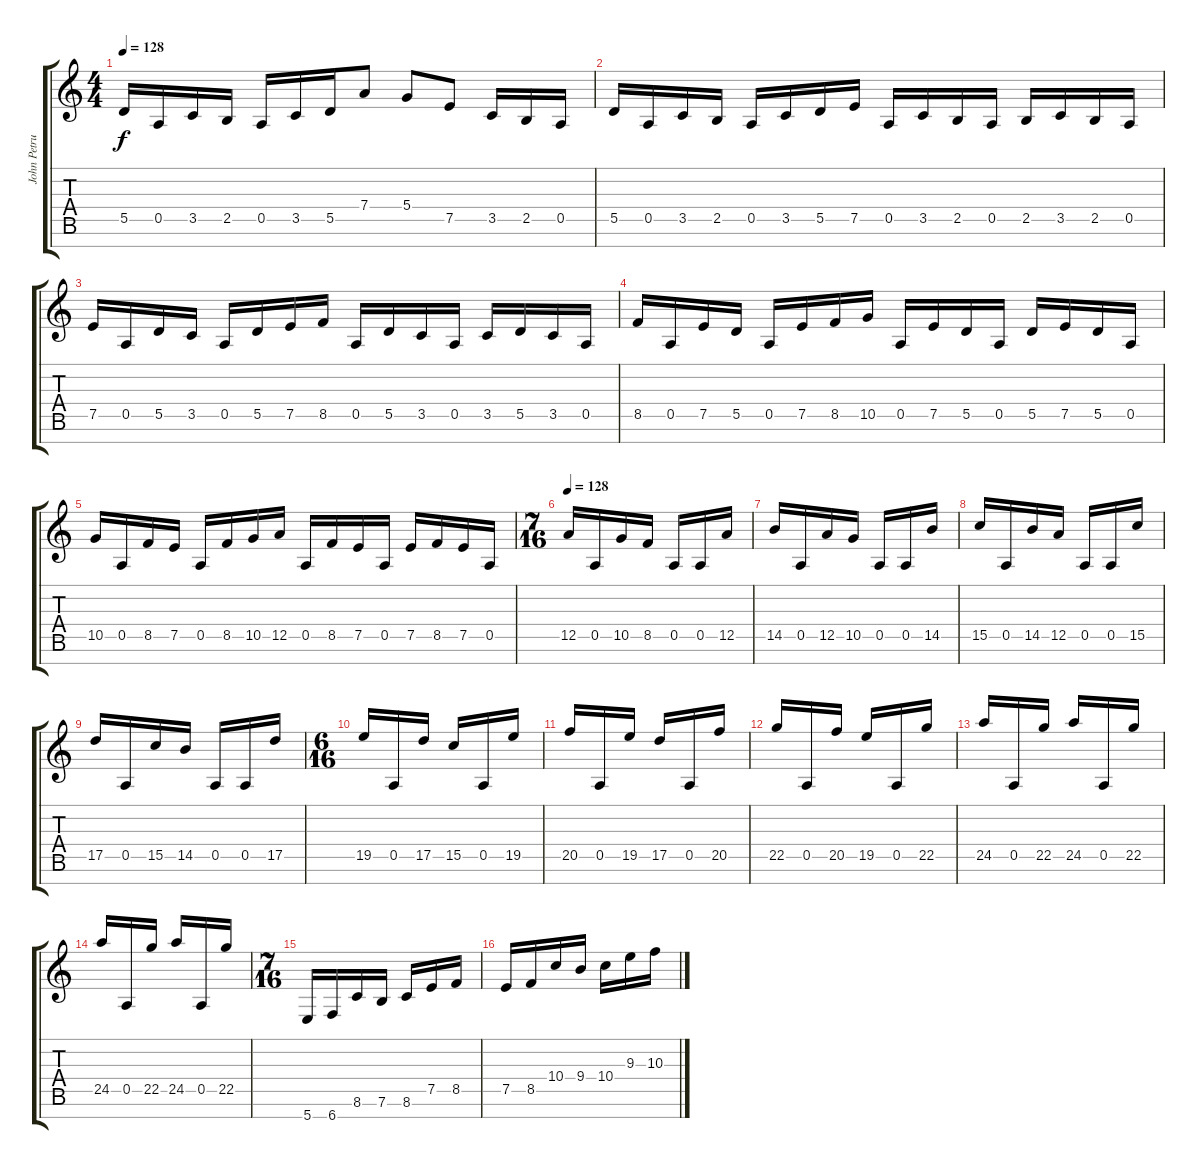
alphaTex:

\track ("John Petrucci" "John Petru") {instrument overdrivenguitar}
\staff {score tabs}
\tuning (E4 B3 G3 D3 A2 E2 B1) {hide}
\ts (4 4)
\tempo 128
\clef g2
\ks c
5.5.16{dy f} 0.5.16 3.5.16 2.5.16 0.5.16 3.5.16 5.5.16 7.4.8 5.4.8 7.5.8 3.5.16 2.5.16 0.5.16 |
5.5.16 0.5.16 3.5.16 2.5.16 0.5.16 3.5.16 5.5.16 7.5.16 0.5.16 3.5.16 2.5.16 0.5.16 2.5.16 3.5.16 2.5.16 0.5.16 |
7.5.16 0.5.16 5.5.16 3.5.16 0.5.16 5.5.16 7.5.16 8.5.16 0.5.16 5.5.16 3.5.16 0.5.16 3.5.16 5.5.16 3.5.16 0.5.16 |
8.5.16 0.5.16 7.5.16 5.5.16 0.5.16 7.5.16 8.5.16 10.5.16 0.5.16 7.5.16 5.5.16 0.5.16 5.5.16 7.5.16 5.5.16 0.5.16 |
10.5.16 0.5.16 8.5.16 7.5.16 0.5.16 8.5.16 10.5.16 12.5.16 0.5.16 8.5.16 7.5.16 0.5.16 7.5.16 8.5.16 7.5.16 0.5.16 |
\ts (7 16)
\tempo 128
12.5.16 0.5.16 10.5.16 8.5.16 0.5.16 0.5.16 12.5.16 |
14.5.16 0.5.16 12.5.16 10.5.16 0.5.16 0.5.16 14.5.16 |
15.5.16 0.5.16 14.5.16 12.5.16 0.5.16 0.5.16 15.5.16 |
17.5.16 0.5.16 15.5.16 14.5.16 0.5.16 0.5.16 17.5.16 |
\ts (6 16)
19.5.16 0.5.16 17.5.16 15.5.16 0.5.16 19.5.16 |
20.5.16 0.5.16 19.5.16 17.5.16 0.5.16 20.5.16 |
22.5.16 0.5.16 20.5.16 19.5.16 0.5.16 22.5.16 |
24.5.16 0.5.16 22.5.16 24.5.16 0.5.16 22.5.16 |
24.5.16 0.5.16 22.5.16 24.5.16 0.5.16 22.5.16 |
\ts (7 16)
5.7.16 6.7.16 8.6.16 7.6.16 8.6.16 7.5.16 8.5.16 |
7.5.16 8.5.16 10.4.16 9.4.16 10.4.16 9.3.16 10.3.16
